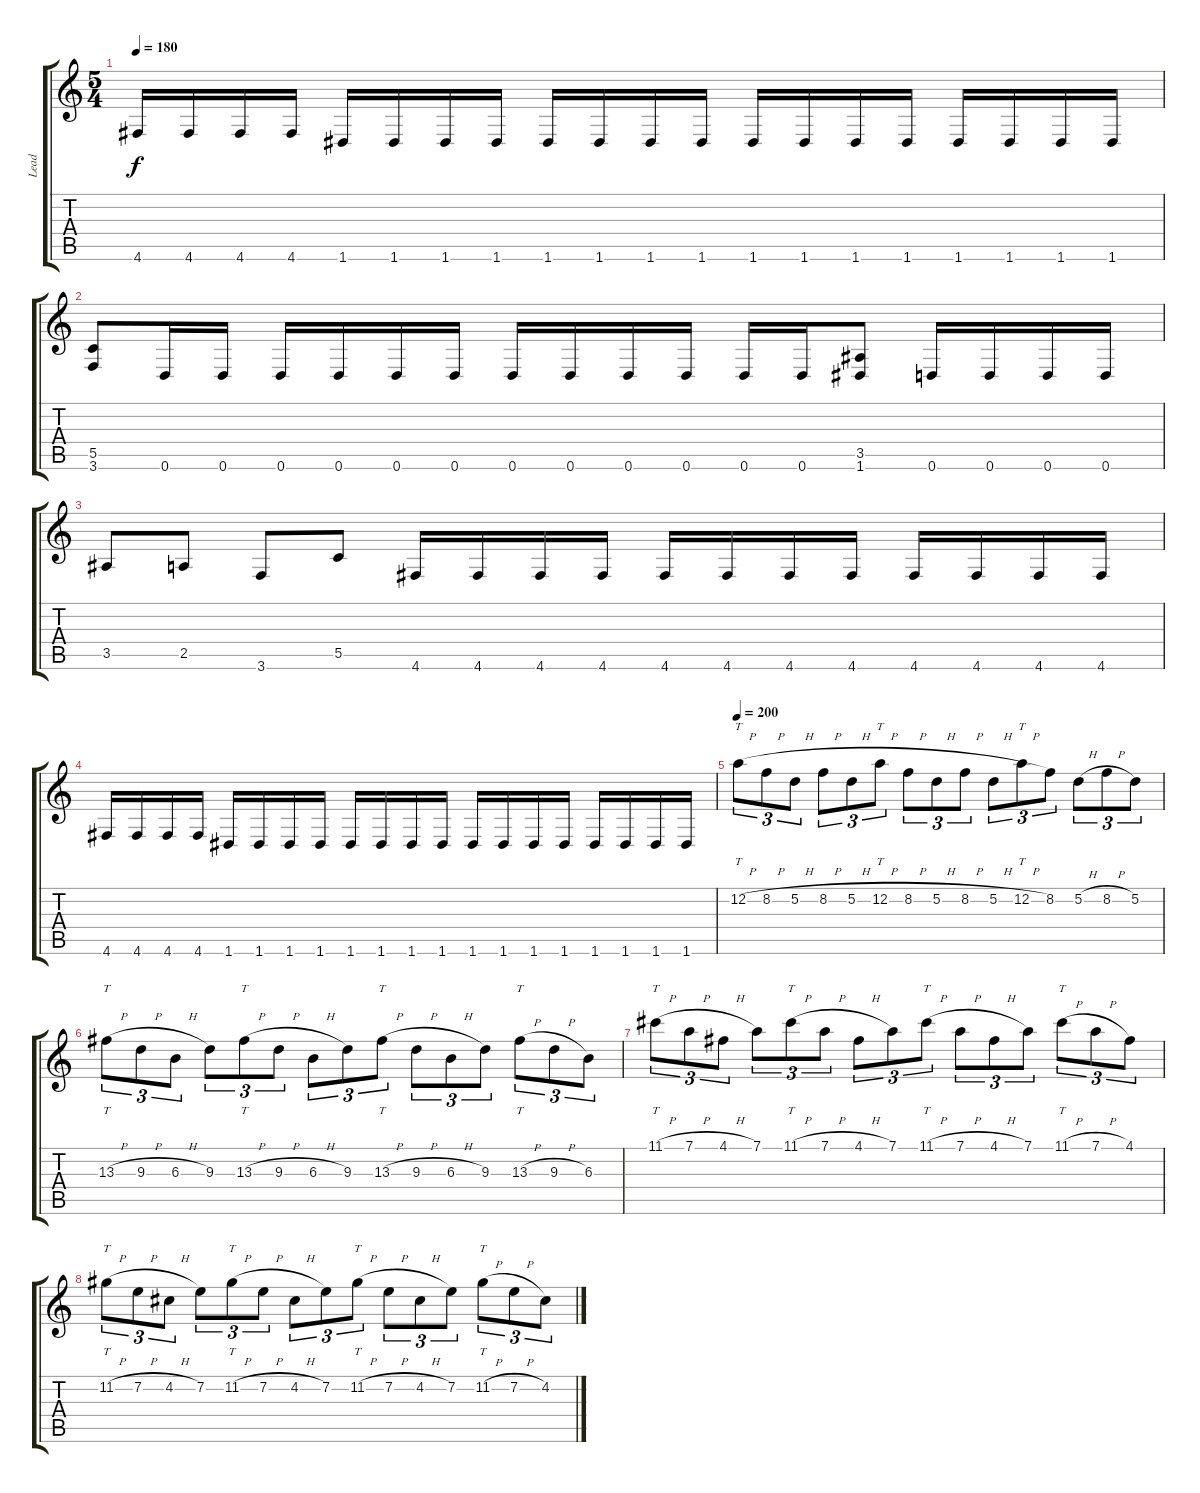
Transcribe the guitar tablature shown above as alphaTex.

\track ("Lead" "Lead") {instrument distortionguitar}
\staff {score tabs}
\tuning (D4 A3 F3 C3 G2 D2) {hide}
\ts (5 4)
\tempo 180
\clef g2
\ks c
4.6.16{dy f} 4.6.16 4.6.16 4.6.16 1.6.16 1.6.16 1.6.16 1.6.16 1.6.16 1.6.16 1.6.16 1.6.16 1.6.16 1.6.16 1.6.16 1.6.16 1.6.16 1.6.16 1.6.16 1.6.16 |
(5.5 3.6).8 0.6.16 0.6.16 0.6.16 0.6.16 0.6.16 0.6.16 0.6.16 0.6.16 0.6.16 0.6.16 0.6.16 0.6.16 (3.5 1.6).8 0.6.16 0.6.16 0.6.16 0.6.16 |
3.5.8 2.5.8 3.6.8 5.5.8 4.6.16 4.6.16 4.6.16 4.6.16 4.6.16 4.6.16 4.6.16 4.6.16 4.6.16 4.6.16 4.6.16 4.6.16 |
4.6.16 4.6.16 4.6.16 4.6.16 1.6.16 1.6.16 1.6.16 1.6.16 1.6.16 1.6.16 1.6.16 1.6.16 1.6.16 1.6.16 1.6.16 1.6.16 1.6.16 1.6.16 1.6.16 1.6.16 |
\tempo 200
12.2{h}.8{tt tu (3 2)} 8.2{h}.8{tu (3 2)} 5.2{h}.8{tu (3 2)} 8.2{h}.8{tu (3 2)} 5.2{h}.8{tu (3 2)} 12.2{h}.8{tt tu (3 2)} 8.2{h}.8{tu (3 2)} 5.2{h}.8{tu (3 2)} 8.2{h}.8{tu (3 2)} 5.2{h}.8{tu (3 2)} 12.2{h}.8{tt tu (3 2)} 8.2.8{tu (3 2)} 5.2{h}.8{tu (3 2)} 8.2{h}.8{tu (3 2)} 5.2.8{tu (3 2)} |
13.3{h}.8{tt tu (3 2)} 9.3{h}.8{tu (3 2)} 6.3{h}.8{tu (3 2)} 9.3.8{tu (3 2)} 13.3{h}.8{tt tu (3 2)} 9.3{h}.8{tu (3 2)} 6.3{h}.8{tu (3 2)} 9.3.8{tu (3 2)} 13.3{h}.8{tt tu (3 2)} 9.3{h}.8{tu (3 2)} 6.3{h}.8{tu (3 2)} 9.3.8{tu (3 2)} 13.3{h}.8{tt tu (3 2)} 9.3{h}.8{tu (3 2)} 6.3.8{tu (3 2)} |
11.1{h}.8{tt tu (3 2)} 7.1{h}.8{tu (3 2)} 4.1{h}.8{tu (3 2)} 7.1.8{tu (3 2)} 11.1{h}.8{tt tu (3 2)} 7.1{h}.8{tu (3 2)} 4.1{h}.8{tu (3 2)} 7.1.8{tu (3 2)} 11.1{h}.8{tt tu (3 2)} 7.1{h}.8{tu (3 2)} 4.1{h}.8{tu (3 2)} 7.1.8{tu (3 2)} 11.1{h}.8{tt tu (3 2)} 7.1{h}.8{tu (3 2)} 4.1.8{tu (3 2)} |
11.2{h}.8{tt tu (3 2)} 7.2{h}.8{tu (3 2)} 4.2{h}.8{tu (3 2)} 7.2.8{tu (3 2)} 11.2{h}.8{tt tu (3 2)} 7.2{h}.8{tu (3 2)} 4.2{h}.8{tu (3 2)} 7.2.8{tu (3 2)} 11.2{h}.8{tt tu (3 2)} 7.2{h}.8{tu (3 2)} 4.2{h}.8{tu (3 2)} 7.2.8{tu (3 2)} 11.2{h}.8{tt tu (3 2)} 7.2{h}.8{tu (3 2)} 4.2.8{tu (3 2)}
